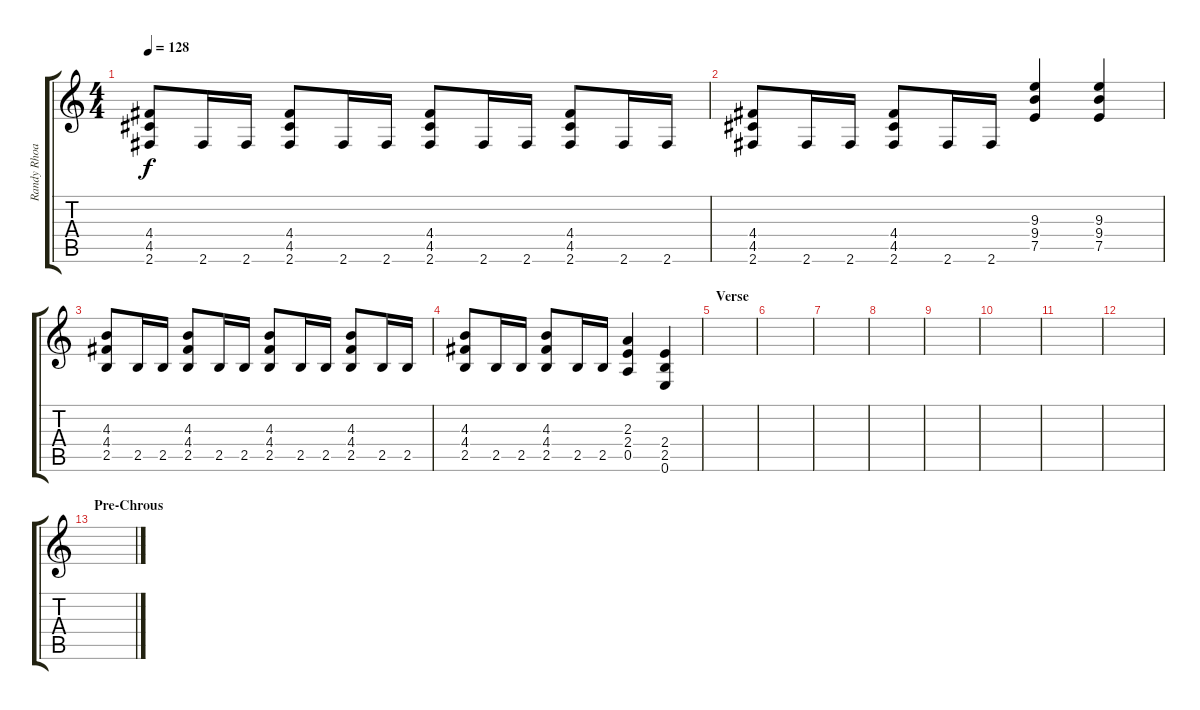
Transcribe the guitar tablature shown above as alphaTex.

\track ("Randy Rhoads (Rythm)" "Randy Rhoa") {instrument overdrivenguitar}
\staff {score tabs}
\tuning (E4 B3 G3 D3 A2 E2) {hide}
\ts (4 4)
\tempo 128
\clef g2
\ks c
(4.4 4.5 2.6).8{dy f} 2.6.16 2.6.16 (4.4 4.5 2.6).8 2.6.16 2.6.16 (4.4 4.5 2.6).8 2.6.16 2.6.16 (4.4 4.5 2.6).8 2.6.16 2.6.16 |
(4.4 4.5 2.6).8 2.6.16 2.6.16 (4.4 4.5 2.6).8 2.6.16 2.6.16 (9.3 9.4 7.5).4 (9.3 9.4 7.5).4 |
(4.3 4.4 2.5).8 2.5.16 2.5.16 (4.3 4.4 2.5).8 2.5.16 2.5.16 (4.3 4.4 2.5).8 2.5.16 2.5.16 (4.3 4.4 2.5).8 2.5.16 2.5.16 |
(4.3 4.4 2.5).8 2.5.16 2.5.16 (4.3 4.4 2.5).8 2.5.16 2.5.16 (2.3 2.4 0.5).4 (2.4 2.5 0.6).4 |
\section ("" "Verse")
|
|
|
\section ("" "")
|
|
|
|
|
\section ("" "Pre-Chrous")
